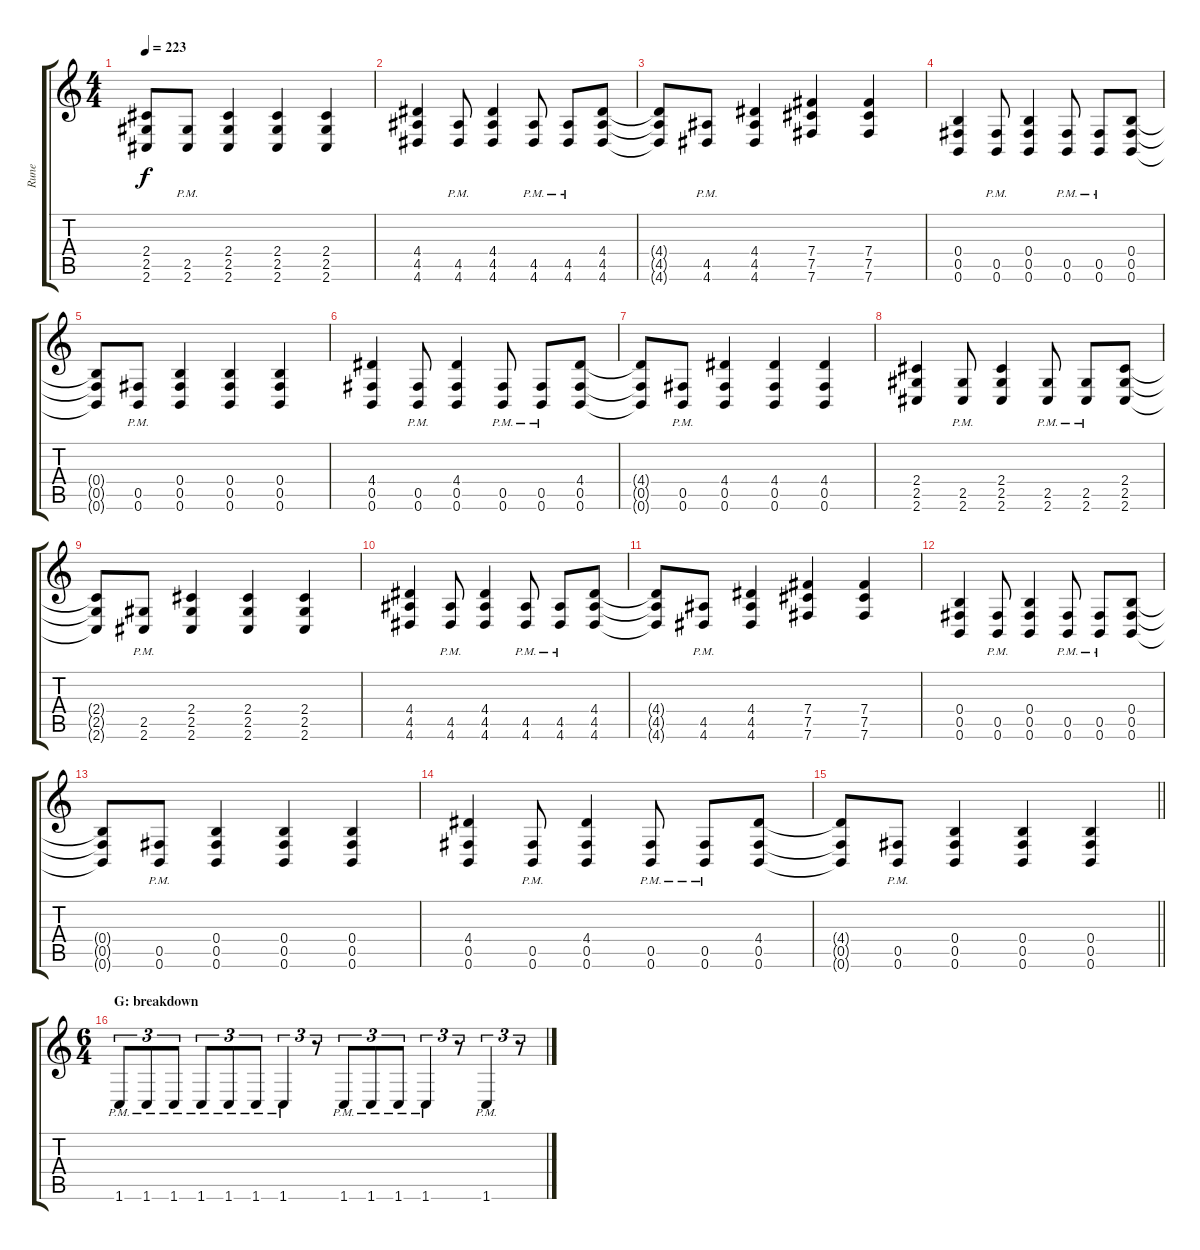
\track ("Rune" "Rune") {instrument distortionguitar}
\staff {score tabs}
\tuning (Db4 Ab3 E3 B2 Gb2 B1) {hide}
\ts (4 4)
\tempo 223
\clef g2
\ks c
(2.4{t} 2.5{t} 2.6{t}).8{dy f} (2.5{pm} 2.6{pm}).8 (2.4 2.5 2.6).4 (2.4 2.5 2.6).4 (2.4 2.5 2.6).4 |
(4.4 4.5 4.6).4 (4.5{pm} 4.6{pm}).8 (4.4 4.5 4.6).4 (4.5{pm} 4.6{pm}).8 (4.5{pm} 4.6{pm}).8 (4.4 4.5 4.6).8 |
(4.4{t} 4.5{t} 4.6{t}).8 (4.5{pm} 4.6{pm}).8 (4.4 4.5 4.6).4 (7.4 7.5 7.6).4 (7.4 7.5 7.6).4 |
(0.4 0.5 0.6).4 (0.5{pm} 0.6{pm}).8 (0.4 0.5 0.6).4 (0.5{pm} 0.6{pm}).8 (0.5{pm} 0.6{pm}).8 (0.4 0.5 0.6).8 |
(0.4{t} 0.5{t} 0.6{t}).8 (0.5{pm} 0.6{pm}).8 (0.4 0.5 0.6).4 (0.4 0.5 0.6).4 (0.4 0.5 0.6).4 |
(4.4 0.5 0.6).4 (0.5{pm} 0.6{pm}).8 (4.4 0.5 0.6).4 (0.5{pm} 0.6{pm}).8 (0.5{pm} 0.6{pm}).8 (4.4 0.5 0.6).8 |
(4.4{t} 0.5{t} 0.6{t}).8 (0.5{pm} 0.6{pm}).8 (4.4 0.5 0.6).4 (4.4 0.5 0.6).4 (4.4 0.5 0.6).4 |
(2.4 2.5 2.6).4 (2.5{pm} 2.6{pm}).8 (2.4 2.5 2.6).4 (2.5{pm} 2.6{pm}).8 (2.5{pm} 2.6{pm}).8 (2.4 2.5 2.6).8 |
(2.4{t} 2.5{t} 2.6{t}).8 (2.5{pm} 2.6{pm}).8 (2.4 2.5 2.6).4 (2.4 2.5 2.6).4 (2.4 2.5 2.6).4 |
(4.4 4.5 4.6).4 (4.5{pm} 4.6{pm}).8 (4.4 4.5 4.6).4 (4.5{pm} 4.6{pm}).8 (4.5{pm} 4.6{pm}).8 (4.4 4.5 4.6).8 |
(4.4{t} 4.5{t} 4.6{t}).8 (4.5{pm} 4.6{pm}).8 (4.4 4.5 4.6).4 (7.4 7.5 7.6).4 (7.4 7.5 7.6).4 |
(0.4 0.5 0.6).4 (0.5{pm} 0.6{pm}).8 (0.4 0.5 0.6).4 (0.5{pm} 0.6{pm}).8 (0.5{pm} 0.6{pm}).8 (0.4 0.5 0.6).8 |
(0.4{t} 0.5{t} 0.6{t}).8 (0.5{pm} 0.6{pm}).8 (0.4 0.5 0.6).4 (0.4 0.5 0.6).4 (0.4 0.5 0.6).4 |
(4.4 0.5 0.6).4 (0.5{pm} 0.6{pm}).8 (4.4 0.5 0.6).4 (0.5{pm} 0.6{pm}).8 (0.5{pm} 0.6{pm}).8 (4.4 0.5 0.6).8 |
\barLineRight lightlight
(4.4{t} 0.5{t} 0.6{t}).8 (0.5{pm} 0.6{pm}).8 (0.4 0.5 0.6).4 (0.4 0.5 0.6).4 (0.4 0.5 0.6).4 |
\ts (6 4)
\section ("" "G: breakdown")
1.6{pm}.8{tu (3 2) balance 16} 1.6{pm}.8{tu (3 2)} 1.6{pm}.8{tu (3 2)} 1.6{pm}.8{tu (3 2)} 1.6{pm}.8{tu (3 2)} 1.6{pm}.8{tu (3 2)} 1.6{pm}.4{tu (3 2)} r.8{tu (3 2)} 1.6{pm}.8{tu (3 2)} 1.6{pm}.8{tu (3 2)} 1.6{pm}.8{tu (3 2)} 1.6{pm}.4{tu (3 2)} r.8{tu (3 2)} 1.6{pm}.4{tu (3 2)} r.8{tu (3 2)}
